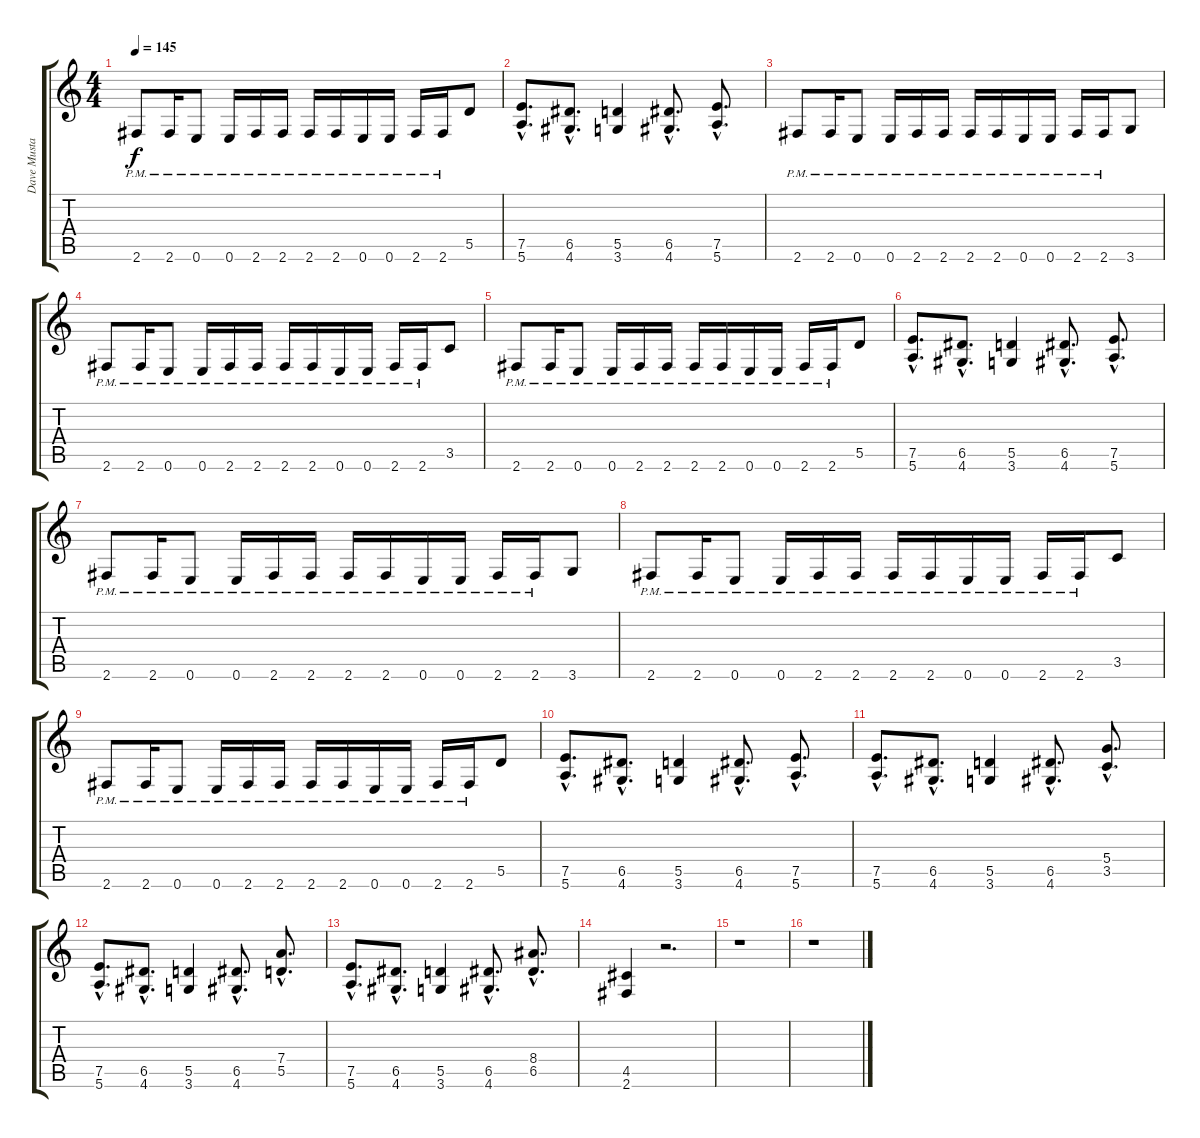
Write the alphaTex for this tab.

\track ("Dave Mustaine" "Dave Musta") {instrument distortionguitar}
\staff {score tabs}
\tuning (E4 B3 G3 D3 A2 E2) {hide}
\ts (4 4)
\tempo 145
\clef g2
\ks c
2.6{pm}.8{dy f} 2.6{pm}.16 0.6{pm}.8 0.6{pm}.16 2.6{pm}.16 2.6{pm}.16 2.6{pm}.16 2.6{pm}.16 0.6{pm}.16 0.6{pm}.16 2.6{pm}.16 2.6{pm}.16 5.5.8 |
(7.5{hac} 5.6{hac}).8{d} (6.5{hac} 4.6{hac}).8{d} (5.5 3.6).4 (6.5{hac} 4.6{hac}).8{d} (7.5{hac} 5.6{hac}).8{d} |
2.6{pm}.8 2.6{pm}.16 0.6{pm}.8 0.6{pm}.16 2.6{pm}.16 2.6{pm}.16 2.6{pm}.16 2.6{pm}.16 0.6{pm}.16 0.6{pm}.16 2.6{pm}.16 2.6{pm}.16 3.6.8 |
2.6{pm}.8 2.6{pm}.16 0.6{pm}.8 0.6{pm}.16 2.6{pm}.16 2.6{pm}.16 2.6{pm}.16 2.6{pm}.16 0.6{pm}.16 0.6{pm}.16 2.6{pm}.16 2.6{pm}.16 3.5.8 |
2.6{pm}.8 2.6{pm}.16 0.6{pm}.8 0.6{pm}.16 2.6{pm}.16 2.6{pm}.16 2.6{pm}.16 2.6{pm}.16 0.6{pm}.16 0.6{pm}.16 2.6{pm}.16 2.6{pm}.16 5.5.8 |
(7.5{hac} 5.6{hac}).8{d} (6.5{hac} 4.6{hac}).8{d} (5.5 3.6).4 (6.5{hac} 4.6{hac}).8{d} (7.5{hac} 5.6{hac}).8{d} |
2.6{pm}.8 2.6{pm}.16 0.6{pm}.8 0.6{pm}.16 2.6{pm}.16 2.6{pm}.16 2.6{pm}.16 2.6{pm}.16 0.6{pm}.16 0.6{pm}.16 2.6{pm}.16 2.6{pm}.16 3.6.8 |
2.6{pm}.8 2.6{pm}.16 0.6{pm}.8 0.6{pm}.16 2.6{pm}.16 2.6{pm}.16 2.6{pm}.16 2.6{pm}.16 0.6{pm}.16 0.6{pm}.16 2.6{pm}.16 2.6{pm}.16 3.5.8 |
2.6{pm}.8 2.6{pm}.16 0.6{pm}.8 0.6{pm}.16 2.6{pm}.16 2.6{pm}.16 2.6{pm}.16 2.6{pm}.16 0.6{pm}.16 0.6{pm}.16 2.6{pm}.16 2.6{pm}.16 5.5.8 |
(7.5{hac} 5.6{hac}).8{d} (6.5{hac} 4.6{hac}).8{d} (5.5 3.6).4 (6.5{hac} 4.6{hac}).8{d} (7.5{hac} 5.6{hac}).8{d} |
(7.5{hac} 5.6{hac}).8{d} (6.5{hac} 4.6{hac}).8{d} (5.5 3.6).4 (6.5{hac} 4.6{hac}).8{d} (5.4{hac} 3.5{hac}).8{d} |
(7.5{hac} 5.6{hac}).8{d} (6.5{hac} 4.6{hac}).8{d} (5.5 3.6).4 (6.5{hac} 4.6{hac}).8{d} (7.4{hac} 5.5{hac}).8{d} |
(7.5{hac} 5.6{hac}).8{d} (6.5{hac} 4.6{hac}).8{d} (5.5 3.6).4 (6.5{hac} 4.6{hac}).8{d} (8.4{hac} 6.5{hac}).8{d} |
(4.5 2.6).4 r.2{d} |
r.1 |
r.1
